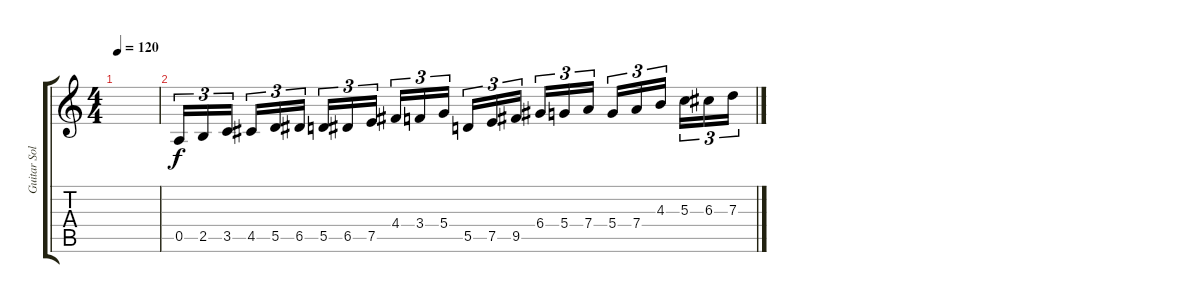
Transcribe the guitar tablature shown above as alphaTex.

\track ("Guitar Solo" "Guitar Sol") {instrument distortionguitar}
\staff {score tabs}
\tuning (E4 B3 G3 D3 A2 E2) {hide}
\ts (4 4)
\tempo 120
\clef g2
\ks c
|
0.5.16{tu (3 2)} 2.5.16{tu (3 2)} 3.5.16{tu (3 2)} 4.5.16{tu (3 2)} 5.5.16{tu (3 2)} 6.5.16{tu (3 2)} 5.5.16{tu (3 2)} 6.5.16{tu (3 2)} 7.5.16{tu (3 2)} 4.4.16{tu (3 2)} 3.4.16{tu (3 2)} 5.4.16{tu (3 2)} 5.5.16{tu (3 2)} 7.5.16{tu (3 2)} 9.5.16{tu (3 2)} 6.4.16{tu (3 2)} 5.4.16{tu (3 2)} 7.4.16{tu (3 2)} 5.4.16{tu (3 2)} 7.4.16{tu (3 2)} 4.3.16{tu (3 2)} 5.3.16{tu (3 2)} 6.3.16{tu (3 2)} 7.3.16{tu (3 2)}
